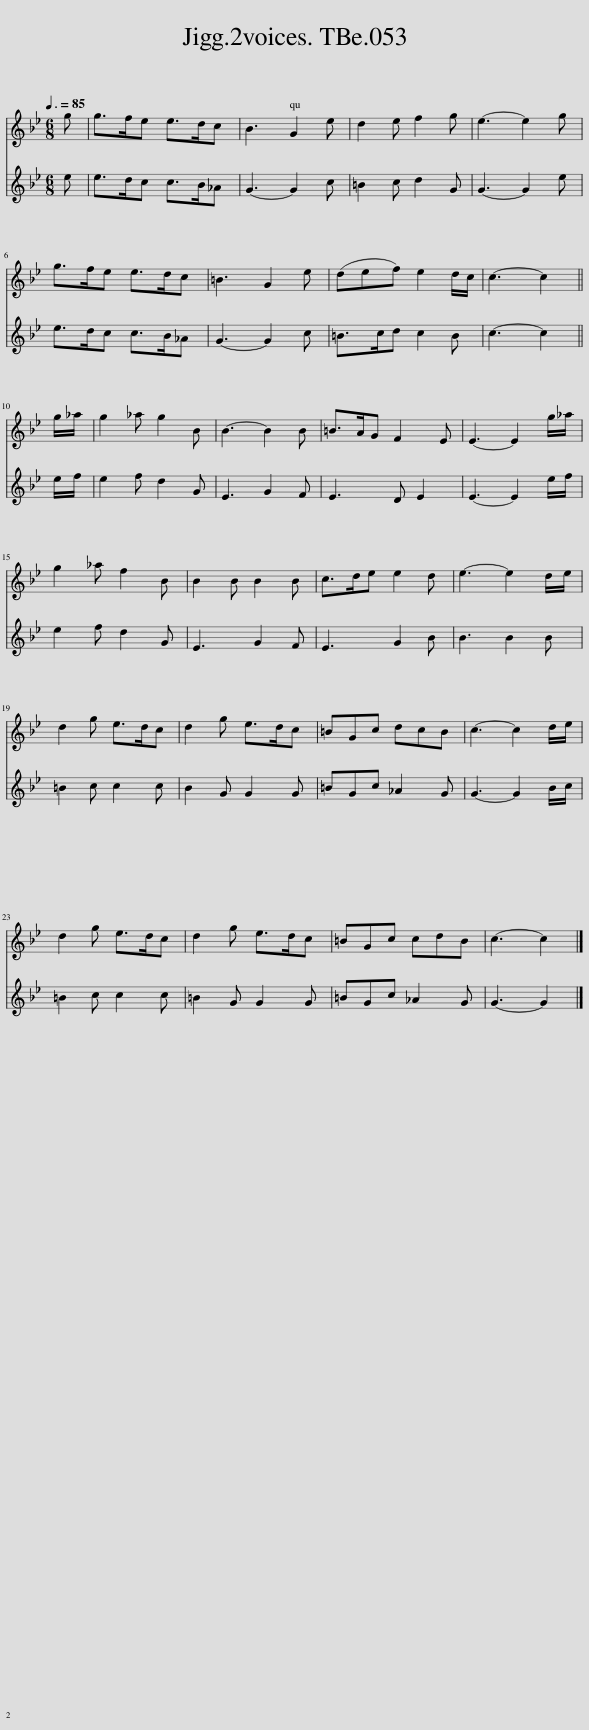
X:1
%%score 1 2
L:1/8
Q:3/8=85
M:6/8
I:linebreak $
K:Bb
V:1 treble
V:2 treble
V:1
 g | g>fe e>dc | B3 G2 e | d2 e f2 g | e3- e2 g |$ %5
 g>fe e>dc | =B3 G2 e | (def) e2 d/c/ | c3- c2 ||$ g/_a/ | %10
 g2 _a g2 B | B3- B2 B | =B>AG F2 E | E3- E2 g/_a/ |$ g2 _a f2 B | %15
 B2 B B2 B | c>de e2 d | e3- e2 d/e/ |$ d2 g e>dc | d2 g e>dc | %20
 =BGc dcB | c3- c2 d/e/ |$ d2 g e>dc | d2 g e>dc | =BGc cdB | %25
 c3- c2 |] %26
V:2
 e | e>dc c>B_A | G3- G2 c | =B2 c d2 G | G3- G2 e |$ %5
 e>dc c>B_A | G3- G2 c | =B>cd c2 B | c3- c2 ||$ e/f/ | %10
 e2 f d2 G | E3 G2 F | E3 D E2 | E3- E2 e/f/ |$ e2 f d2 G | %15
 E3 G2 F | E3 G2 B | B3 B2 B |$ =B2 c c2 c | B2 G G2 G | %20
 =BGc _A2 G | G3- G2 B/c/ |$ =B2 c c2 c | =B2 G G2 G | =BGc _A2 G | %25
 G3- G2 |] %26
